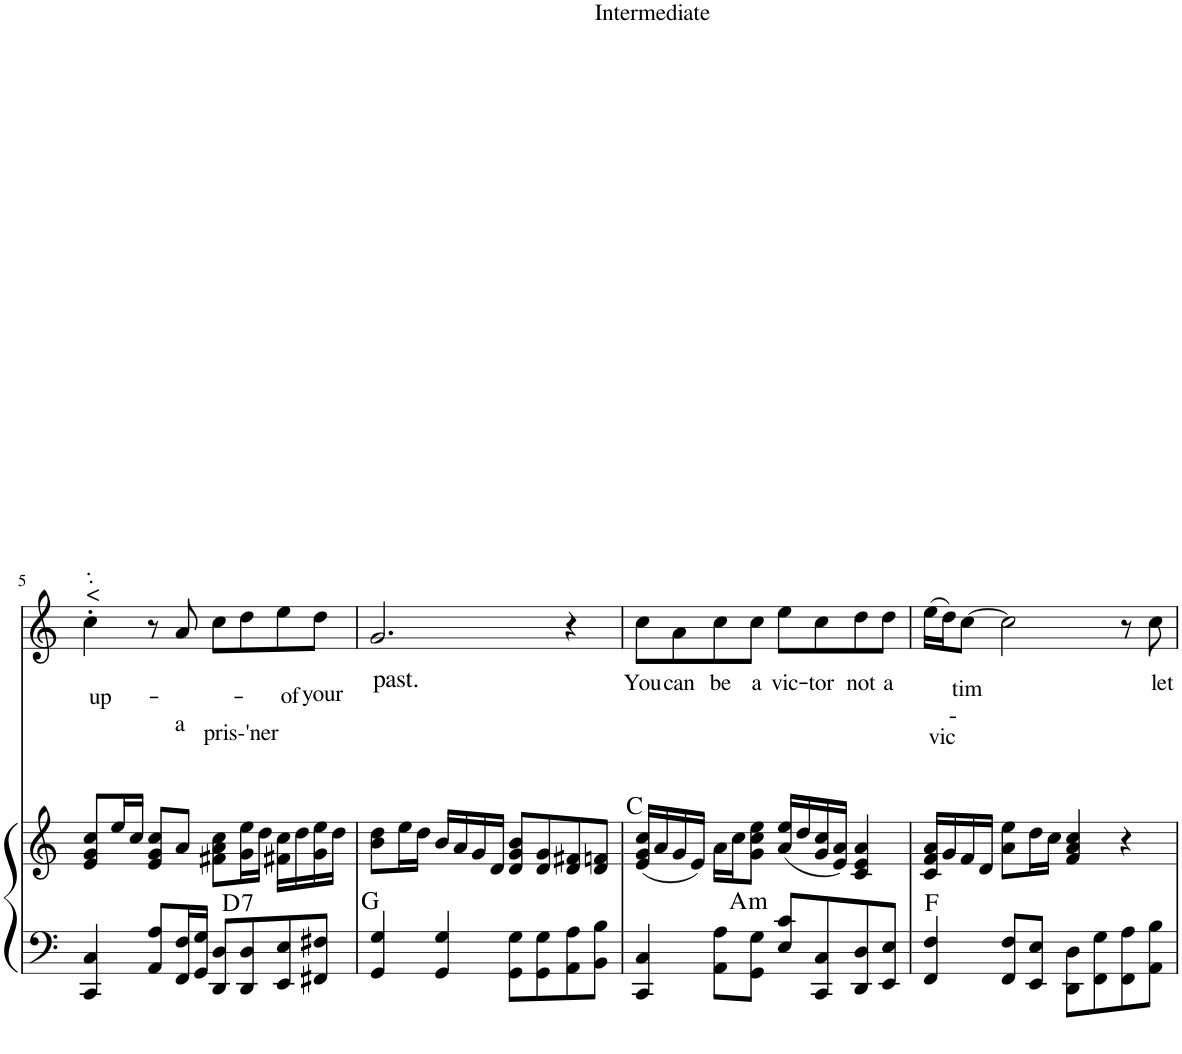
**kern	**kern	**harte	**kern	**text
*part2	*part2	*part2	*part1	*part1
*staff3	*staff2	*	*staff1	*staff1
*I"Piano	*	*	*I"Voice	*
*I'Pno	*	*	*	*
!!LO:PB:g=z
*clefF4	*clefG2	*	*clefG2	*
*k[]	*k[]	*	*k[]	*
*M4/4	*M4/4	*	*M4/4	*
=5	=5	=5	=5	=5
!	!	!	!LO:TX:a:t=<	!
!	!	!	!LO:TX:a:t=.	!
!	!	!	!LO:TX:a:t=.	!
!	!	!	!	!LO:LY:b
4CC/ 4C/	8e/ 8g/ 8cc/L	.	4cc'\	up-
.	16ee/L	.	.	.
.	16cc/JJ	.	.	.
8AA/ 8A/L	8e/ 8g/ 8cc/L	.	8r	.
!	!	!	!LO:TX:b:t=a	!
16FF/ 16F/L	8a/J	.	8a/	.
16GG/ 16G/JJ	.	.	.	.
!	!	!	!LO:TX:b:t=pris-'ner	!
8DD/ 8D/L	8f#X\ 8a\ 8cc\L	.	8cc\L	.
!	!	!	!LO:TX:a:t=Intermediate	!
8DD/ 8D/	16g\ 16ee\L	.	8dd\	.
.	16dd\JJ	.	.	.
!	!	!	!	!LO:LY:b
8EE/ 8E/	16f#X\ 16cc\LL	.	8ee\	of
.	16dd\	.	.	.
!	!	!LO:H:kt=7	!	!LO:LY:b
8FF#X/ 8F#X/J	16g\ 16ee\	D:7	8dd\J	your
.	16dd\JJ	.	.	.
=6	=6	=6	=6	=6
!	!	!	!LO:TX:b:t=past.	!
4GG/ 4G/	8b\ 8dd\L	G:maj	2.g/	.
.	16ee\L	.	.	.
.	16dd\JJ	.	.	.
4GG/ 4G/	16b/LL	.	.	.
.	16a/	.	.	.
.	16g/	.	.	.
.	16d/JJ	.	.	.
8GG\ 8G\L	8d/ 8g/ 8b/L	.	.	.
8GG\ 8G\	8d/ 8g/	.	.	.
8AA\ 8A\	8d/ 8f#X/	.	4r	.
8BB\ 8B\J	8d/ 8fn/J	.	.	.
=7	=7	=7	=7	=7
!	!	!	!LO:TX:b:t=C	!
!	!	!	!	!LO:LY:b
4CC/ 4C/	(16e/ 16g/ 16cc/LL	.	8cc\L	You
.	16a/	.	.	.
!	!	!	!	!LO:LY:b
.	16g/	.	8a\	can
.	16e/JJ)	.	.	.
!	!	!	!	!LO:LY:b
8AA\ 8A\L	16a\LL	.	8cc\	be
.	16cc\J	.	.	.
!	!	!	!	!LO:LY:b
8GG\ 8G\J	8g\ 8cc\ 8ee\J	.	8cc\J	a
!	!	!	!	!LO:LY:b
8E/ 8c/L	(16a/ 16ee/LL	.	8ee\L	vic-
.	16dd/	.	.	.
!	!	!	!	!LO:LY:b
8CC/ 8C/	16g/ 16cc/	.	8cc\	tor
!	!	!LO:H:kt=m	!	!
.	16e/ 16a/JJ)	A:min	.	.
!	!	!	!	!LO:LY:b
8DD/ 8D/	4c/ 4e/ 4a/	.	8dd\	not
!	!	!	!	!LO:LY:b
8EE/ 8E/J	.	.	8dd\J	a
=8	=8	=8	=8	=8
!	!	!	!LO:TX:b:t=vic	!
4FF/ 4F/	16c/ 16f/ 16a/LL	F:maj	(16ee\LL	.
!	!	!	!LO:TX:b:t=-	!
.	16g/	.	16dd\J)	.
!	!	!	!	!LO:LY:b
.	16f/	.	[8cc\J	-tim
.	16d/JJ	.	.	.
8FF/ 8F/L	8a\ 8ee\L	.	2cc\]	.
8EE/ 8E/J	16dd\L	.	.	.
.	16cc\JJ	.	.	.
8DD\ 8D\L	4f/ 4a/ 4cc/	.	.	.
8FF\ 8G\	.	.	.	.
8FF\ 8A\	4r	.	8r	.
!	!	!	!LO:TX:b:t=let	!
8AA\ 8B\J	.	.	8cc\	.
=	=	=	=	=
*-	*-	*-	*-	*-
